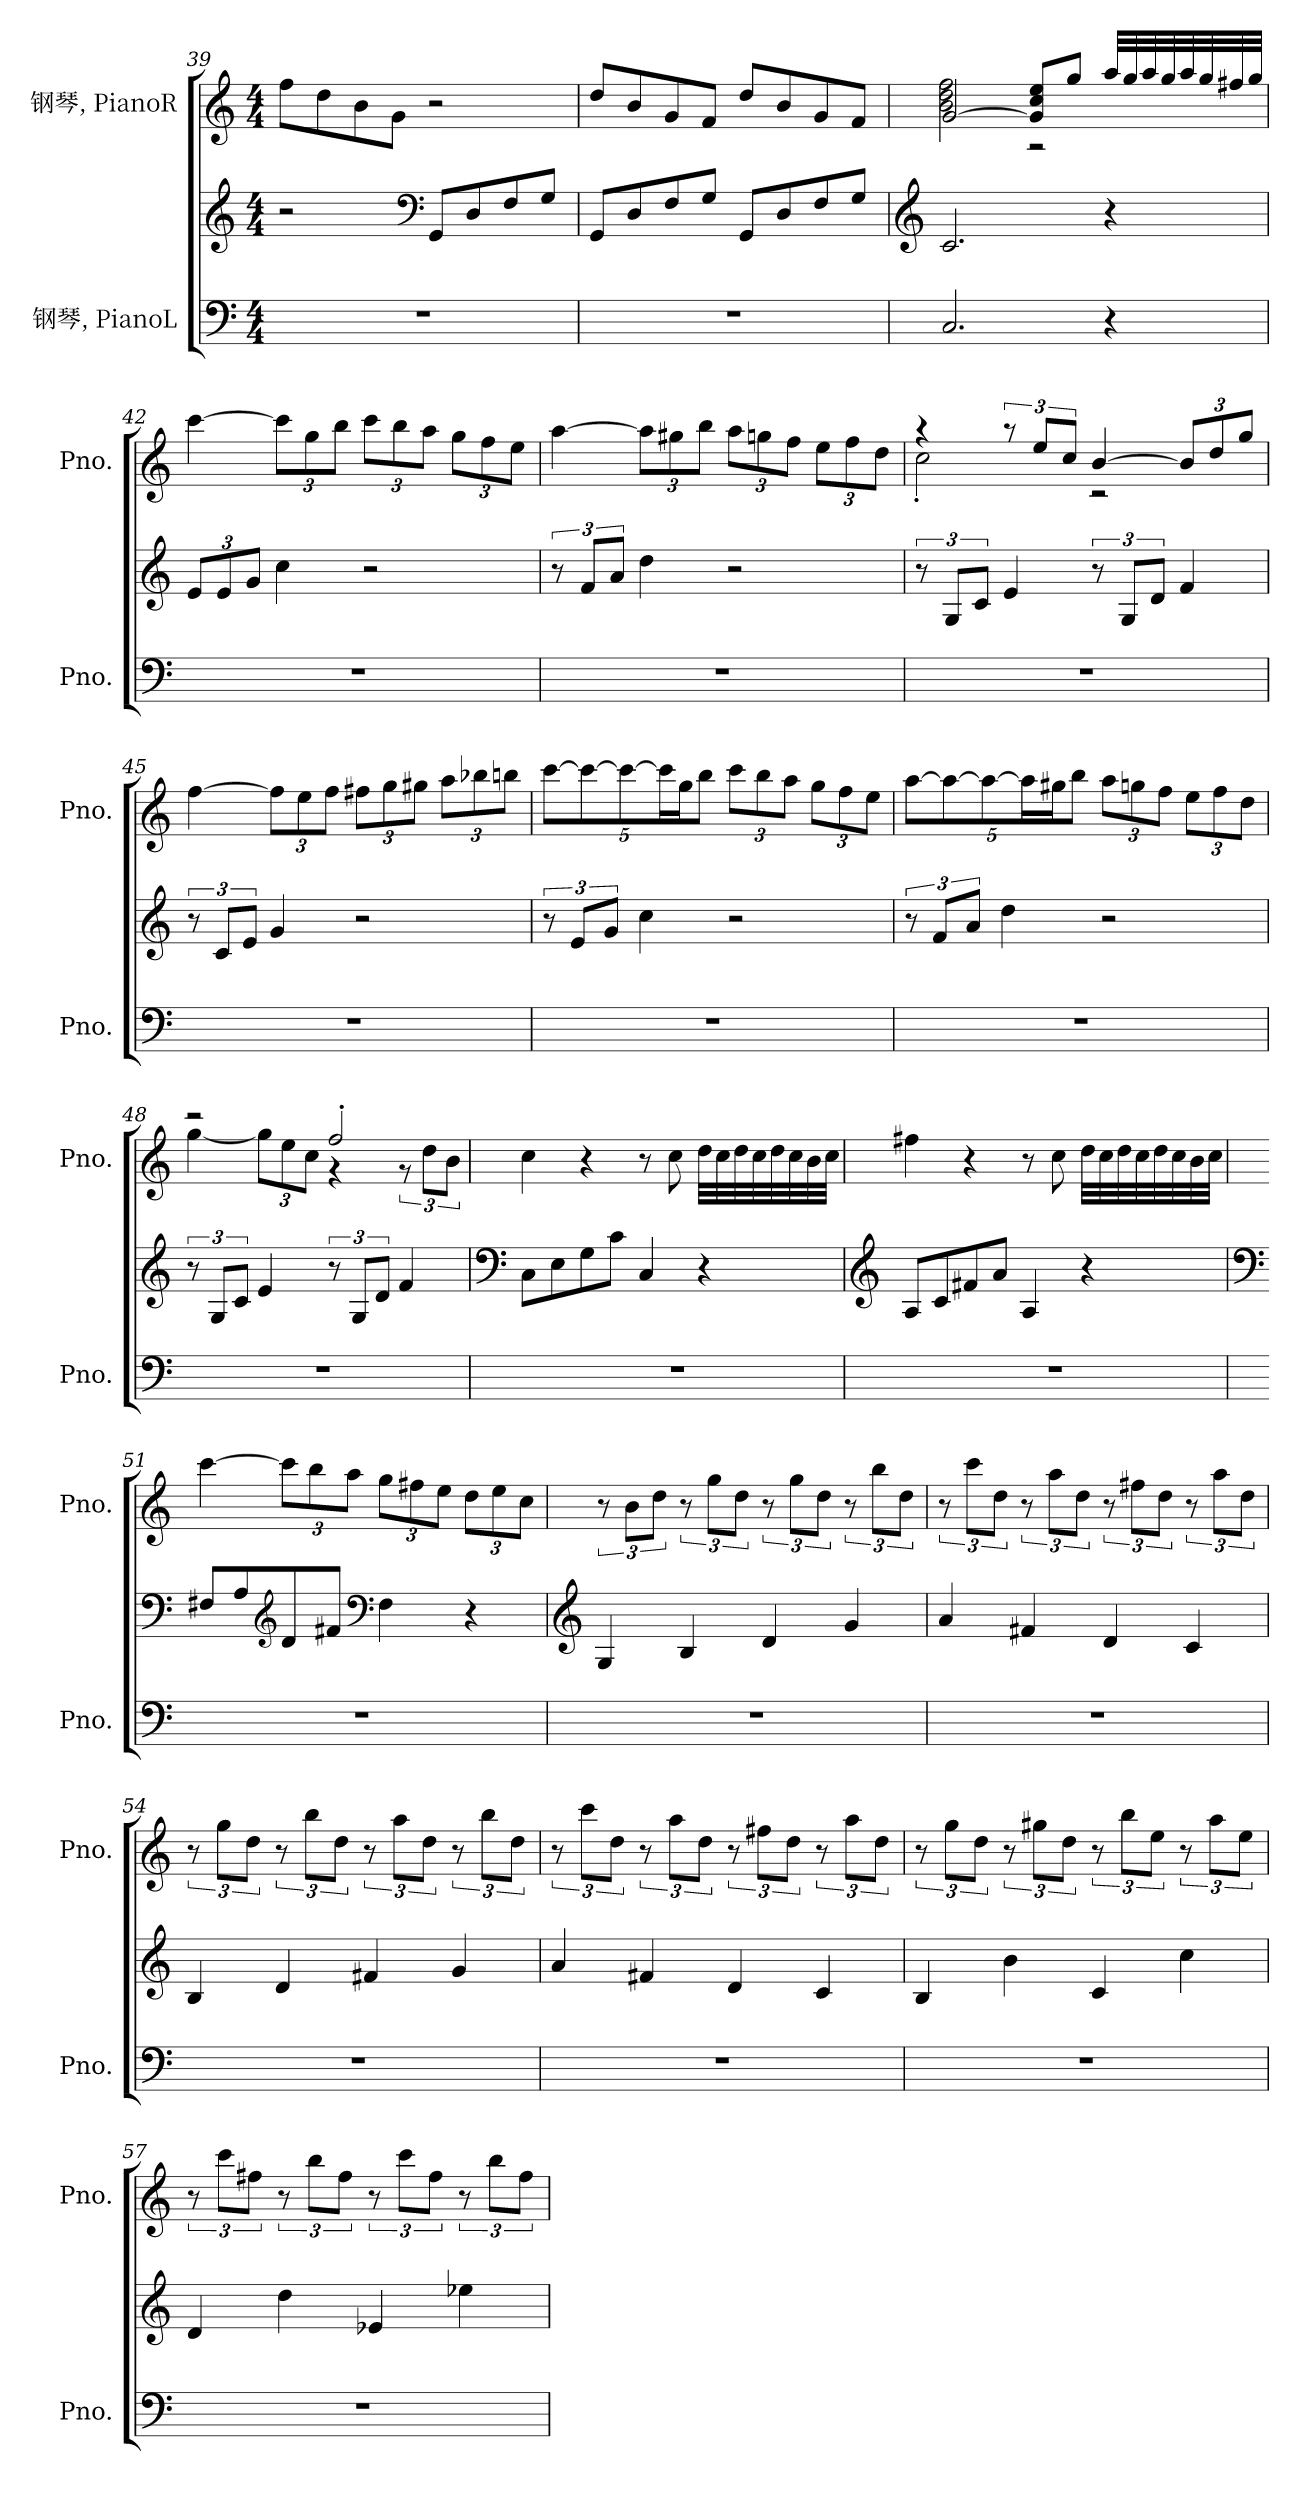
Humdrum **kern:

**kern	**kern	**kern
*part2	*part2	*part1
*staff3	*staff2	*staff1
*I"钢琴, PianoL	*	*I"钢琴, PianoR
*I'Pno.	*	*I'Pno.
*clefF4	*clefG2	*clefG2
*k[]	*k[]	*k[]
*M4/4	*M4/4	*M4/4
=39	=39	=39
1r	2r	8ff\L
.	.	8dd\
.	.	8b\
.	.	8g\J
*	*clefF4	*
.	8GG/L	2r
.	8D/	.
.	8F/	.
.	8G/J	.
=40	=40	=40
1r	8GG/L	8dd/L
.	8D/	8b/
.	8F/	8g/
.	8G/J	8f/J
.	8GG/L	8dd/L
.	8D/	8b/
.	8F/	8g/
.	8G/J	8f/J
=41	=41	=41
*	*clefG2	*
*	*	*^
2.C/	2.c/	[2g/	2b\ 2dd\ 2ff\
.	.	8g/] 8cc/ 8ee/L	2r
.	.	8gg/J	.
4r	4r	32aa/LLL	.
.	.	32gg/	.
.	.	32aa/	.
.	.	32gg/	.
.	.	32aa/	.
.	.	32gg/	.
.	.	32ff#X/	.
.	.	32gg/JJJ	.
*	*	*v	*v
!!LO:LB:g=z
=42	=42	=42
*	*Xbrackettup	*
1r	12e/L	[4ccc\
.	12e/	.
.	12g/J	.
*	*	*Xbrackettup
.	4cc\	12ccc\L]
.	.	12gg\
.	.	12bb\J
.	2r	12ccc\L
.	.	12bb\
.	.	12aa\J
.	.	12gg\L
.	.	12ff\
.	.	12ee\J
=43	=43	=43
*	*brackettup	*
1r	12r	[4aa\
.	12f/L	.
.	12a/J	.
.	4dd\	12aa\L]
.	.	12gg#X\
.	.	12bb\J
.	2r	12aa\L
.	.	12ggn\
.	.	12ff\J
.	.	12ee\L
.	.	12ff\
.	.	12dd\J
=44	=44	=44
*	*	*^
1r	12r	4r	2cc'\
.	12G/L	.	.
.	12c/J	.	.
*	*	*brackettup	*
.	4e/	12r	.
.	.	12ee/L	.
.	.	12cc/J	.
.	12r	[4b/	2r
.	12G/L	.	.
.	12d/J	.	.
*	*	*Xbrackettup	*
.	4f/	12b/L]	.
.	.	12dd/	.
.	.	12gg/J	.
*	*	*v	*v
!!LO:LB:g=z
=45	=45	=45
1r	12r	[4ff\
.	12c/L	.
.	12e/J	.
.	4g/	12ff\L]
.	.	12ee\
.	.	12ff\J
.	2r	12ff#X\L
.	.	12gg\
.	.	12gg#X\J
.	.	12aa\L
.	.	12bb-X\
.	.	12bbn\J
=46	=46	=46
1r	12r	[10ccc\L
.	12e/L	.
.	.	10ccc\_
.	12g/J	.
.	.	10ccc\_
.	4cc\	.
.	.	20ccc\L]
.	.	20gg\J
.	.	10bb\J
.	2r	12ccc\L
.	.	12bb\
.	.	12aa\J
.	.	12gg\L
.	.	12ff\
.	.	12ee\J
=47	=47	=47
1r	12r	[10aa\L
.	12f/L	.
.	.	10aa\_
.	12a/J	.
.	.	10aa\_
.	4dd\	.
.	.	20aa\L]
.	.	20gg#X\J
.	.	10bb\J
.	2r	12aa\L
.	.	12ggn\
.	.	12ff\J
.	.	12ee\L
.	.	12ff\
.	.	12dd\J
!!LO:LB:g=z
=48	=48	=48
*	*	*^
1r	12r	2r	[4gg\
.	12G/L	.	.
.	12c/J	.	.
.	4e/	.	12gg\L]
.	.	.	12ee\
.	.	.	12cc\J
.	12r	2ff'/	4r
.	12G/L	.	.
.	12d/J	.	.
*	*	*	*brackettup
.	4f/	.	12r
.	.	.	12dd\L
.	.	.	12b\J
*	*	*v	*v
=49	=49	=49
*	*clefF4	*
1r	8C\L	4cc\
.	8E\	.
.	8G\	4r
.	8c\J	.
.	4C/	8r
.	.	8cc\
.	4r	32dd\LLL
.	.	32cc\
.	.	32dd\
.	.	32cc\
.	.	32dd\
.	.	32cc\
.	.	32b\
.	.	32cc\JJJ
=50	=50	=50
*	*clefG2	*
1r	8A/L	4ff#X\
.	8c/	.
.	8f#X/	4r
.	8a/J	.
.	4A/	8r
.	.	8cc\
.	4r	32dd\LLL
.	.	32cc\
.	.	32dd\
.	.	32cc\
.	.	32dd\
.	.	32cc\
.	.	32b\
.	.	32cc\JJJ
!!LO:PB:g=z
=51	=51	=51
*	*clefF4	*
1r	8F#X/L	[4ccc\
.	8A/	.
*	*clefG2	*
*	*	*Xbrackettup
.	8d/	12ccc\L]
.	.	12bb\
.	8f#X/J	.
.	.	12aa\J
*	*clefF4	*
.	4F#\	12gg\L
.	.	12ff#X\
.	.	12ee\J
.	4r	12dd\L
.	.	12ee\
.	.	12cc\J
=52	=52	=52
*	*clefG2	*
*	*	*brackettup
1r	4G/	12r
.	.	12b\L
.	.	12dd\J
.	4B/	12r
.	.	12gg\L
.	.	12dd\J
.	4d/	12r
.	.	12gg\L
.	.	12dd\J
.	4g/	12r
.	.	12bb\L
.	.	12dd\J
=53	=53	=53
1r	4a/	12r
.	.	12ccc\L
.	.	12dd\J
.	4f#X/	12r
.	.	12aa\L
.	.	12dd\J
.	4d/	12r
.	.	12ff#X\L
.	.	12dd\J
.	4c/	12r
.	.	12aa\L
.	.	12dd\J
!!LO:LB:g=z
=54	=54	=54
1r	4B/	12r
.	.	12gg\L
.	.	12dd\J
.	4d/	12r
.	.	12bb\L
.	.	12dd\J
.	4f#X/	12r
.	.	12aa\L
.	.	12dd\J
.	4g/	12r
.	.	12bb\L
.	.	12dd\J
=55	=55	=55
1r	4a/	12r
.	.	12ccc\L
.	.	12dd\J
.	4f#X/	12r
.	.	12aa\L
.	.	12dd\J
.	4d/	12r
.	.	12ff#X\L
.	.	12dd\J
.	4c/	12r
.	.	12aa\L
.	.	12dd\J
=56	=56	=56
1r	4B/	12r
.	.	12gg\L
.	.	12dd\J
.	4b\	12r
.	.	12gg#X\L
.	.	12dd\J
.	4c/	12r
.	.	12bb\L
.	.	12ee\J
.	4cc\	12r
.	.	12aa\L
.	.	12ee\J
!!LO:LB:g=z
=57	=57	=57
1r	4d/	12r
.	.	12ccc\L
.	.	12ff#X\J
.	4dd\	12r
.	.	12bb\L
.	.	12ff#\J
.	4e-X/	12r
.	.	12ccc\L
.	.	12ff#\J
.	4ee-X\	12r
.	.	12bb\L
.	.	12ff#\J
=	=	=
*-	*-	*-
